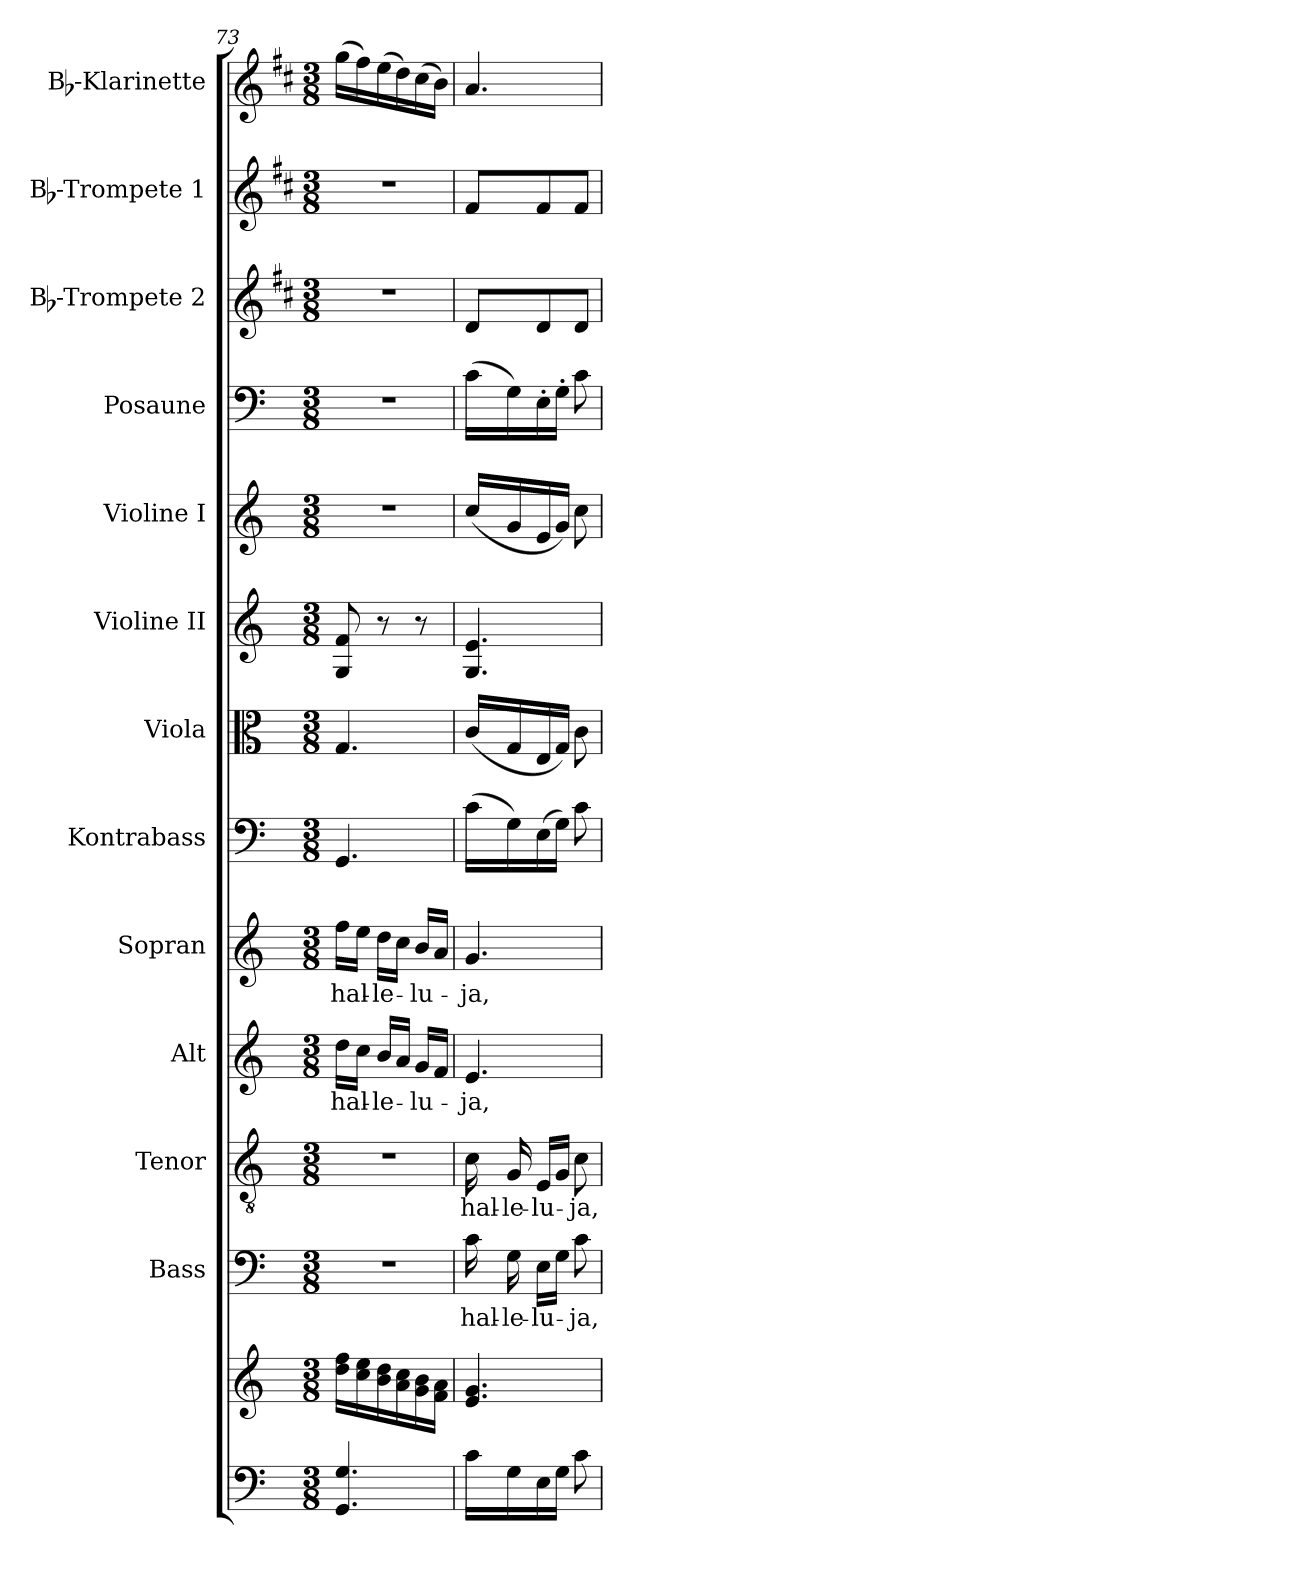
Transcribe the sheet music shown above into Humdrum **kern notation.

**kern	**kern	**kern	**text	**kern	**text	**kern	**text	**kern	**text	**kern	**kern	**kern	**kern	**kern	**kern	**kern	**kern
*part13	*part13	*part12	*part12	*part11	*part11	*part10	*part10	*part9	*part9	*part8	*part7	*part6	*part5	*part4	*part3	*part2	*part1
*staff14	*staff13	*staff12	*staff12	*staff11	*staff11	*staff10	*staff10	*staff9	*staff9	*staff8	*staff7	*staff6	*staff5	*staff4	*staff3	*staff2	*staff1
*	*	*I"Bass	*	*I"Tenor	*	*I"Alt	*	*I"Sopran	*	*I"Kontrabass	*I"Viola	*I"Violine II	*I"Violine I	*I"Posaune	*I"Bb-Trompete 2	*I"Bb-Trompete 1	*I"Bb-Klarinette
*	*	*I'B.	*	*I'T.	*	*I'A.	*	*I'S.	*	*I'Kb.	*I'Vla.	*I'Vl. II	*I'Vl. I	*I'Pos.	*I'Bb Trp. 2	*I'Bb Trp. 1	*I'Bb Kl.
*clefF4	*clefG2	*clefF4	*	*clefGv2	*	*clefG2	*	*clefG2	*	*clefF4	*clefC3	*clefG2	*clefG2	*clefF4	*clefG2	*clefG2	*clefG2
*	*	*	*	*	*	*	*	*	*	*ITrd7c12	*	*	*	*	*ITrd1c2	*ITrd1c2	*ITrd1c2
*k[]	*k[]	*k[]	*	*k[]	*	*k[]	*	*k[]	*	*k[]	*k[]	*k[]	*k[]	*k[]	*k[]	*k[]	*k[]
*C:	*C:	*C:	*	*C:	*	*C:	*	*C:	*	*C:	*C:	*C:	*C:	*C:	*C:	*C:	*C:
*M3/8	*M3/8	*M3/8	*	*M3/8	*	*M3/8	*	*M3/8	*	*M3/8	*M3/8	*M3/8	*M3/8	*M3/8	*M3/8	*M3/8	*M3/8
=73	=73	=73	=73	=73	=73	=73	=73	=73	=73	=73	=73	=73	=73	=73	=73	=73	=73
!	!	!	!	!	!	!	!LO:LY:b	!	!LO:LY:b	!	!	!	!	!	!	!	!
4.GG/ 4.G/	16dd\ 16ff\LL	4.r	.	4.r	.	16dd\LL	hal-	16ff\LL	hal-	4.GGG/	4.G/	8G/ 8f/	4.r	4.r	4.r	4.r	(>16ff\LL
.	16cc\ 16ee\	.	.	.	.	16cc\JJ	.	16ee\JJ	.	.	.	.	.	.	.	.	16ee\)
!	!	!	!	!	!	!	!LO:LY:b	!	!LO:LY:b	!	!	!	!	!	!	!	!
.	16b\ 16dd\	.	.	.	.	16b/LL	-le-	16dd\LL	-le-	.	.	8r	.	.	.	.	(>16dd\
.	16a\ 16cc\	.	.	.	.	16a/JJ	.	16cc\JJ	.	.	.	.	.	.	.	.	16cc\)
!	!	!	!	!	!	!	!LO:LY:b	!	!LO:LY:b	!	!	!	!	!	!	!	!
.	16g\ 16b\	.	.	.	.	16g/LL	-lu-	16b/LL	-lu-	.	.	8r	.	.	.	.	(>16b\
.	16f\ 16a\JJ	.	.	.	.	16f/JJ	.	16a/JJ	.	.	.	.	.	.	.	.	16a\JJ)
=74	=74	=74	=74	=74	=74	=74	=74	=74	=74	=74	=74	=74	=74	=74	=74	=74	=74
!	!	!	!LO:LY:b	!	!LO:LY:b	!	!LO:LY:b	!	!LO:LY:b	!	!	!	!	!	!	!	!
16c\LL	4.e/ 4.g/	16c\	hal-	16c\	hal-	4.e/	-ja,	4.g/	-ja,	(>16C\LL	(<16c/LL	4.G/ 4.e/	(<16cc/LL	(>16c\LL	8c/L	8e/L	4.g/
!	!	!	!LO:LY:b	!	!LO:LY:b	!	!	!	!	!	!	!	!	!	!	!	!
16G\	.	16G\	-le-	16G/	-le-	.	.	.	.	16GG\)	16G/	.	16g/	16G\)	.	.	.
!	!	!	!LO:LY:b	!	!LO:LY:b	!	!	!	!	!	!	!	!	!	!	!	!
16E\	.	16E\LL	-lu-	16E/LL	-lu-	.	.	.	.	(>16EE\	16E/	.	16e/	16E'>\	8c/	8e/	.
16G\JJ	.	16G\JJ	.	16G/JJ	.	.	.	.	.	16GG\JJ)	16G/JJ)	.	16g/JJ)	16G'>\JJ	.	.	.
!	!	!	!LO:LY:b	!	!LO:LY:b	!	!	!	!	!	!	!	!	!	!	!	!
8c\	.	8c\	-ja,	8c\	-ja,	.	.	.	.	8C\	8c\	.	8cc\	8c\	8c/J	8e/J	.
=	=	=	=	=	=	=	=	=	=	=	=	=	=	=	=	=	=
*-	*-	*-	*-	*-	*-	*-	*-	*-	*-	*-	*-	*-	*-	*-	*-	*-	*-
